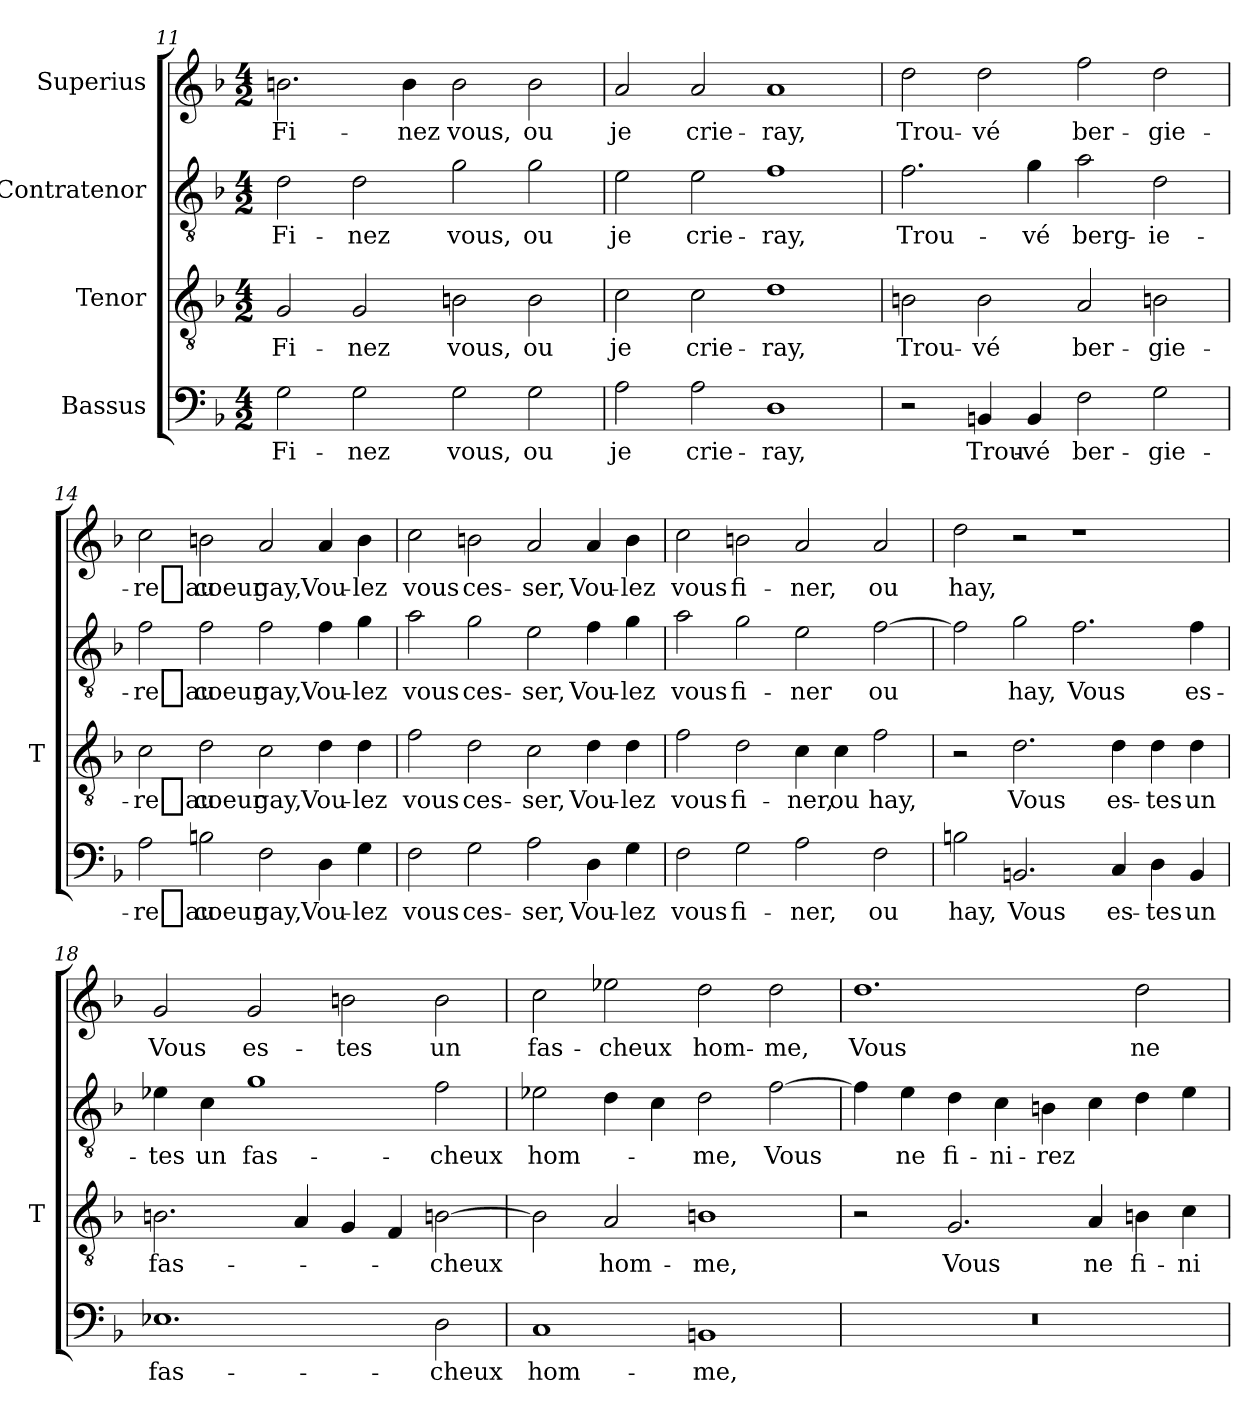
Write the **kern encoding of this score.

**kern	**text	**kern	**text	**kern	**text	**kern	**text
*part4	*part4	*part3	*part3	*part2	*part2	*part1	*part1
*staff4	*staff4	*staff3	*staff3	*staff2	*staff2	*staff1	*staff1
*I"Bassus	*	*I"Tenor	*	*I"Contratenor	*	*I"Superius	*
*	*	*I'T	*	*	*	*	*
*clefF4	*	*clefGv2	*	*clefGv2	*	*clefG2	*
*k[b-]	*	*k[b-]	*	*k[b-]	*	*k[b-]	*
*M4/2	*	*M4/2	*	*M4/2	*	*M4/2	*
=11	=11	=11	=11	=11	=11	=11	=11
2G	Fi-	2G	Fi-	2d	Fi-	2.b	Fi-
2G	-nez	2G	-nez	2d	-nez	.	.
.	.	.	.	.	.	4b	-nez
2G	-vous,	2Bn	-vous,	2g	-vous,	2b	-vous,
2G	-ou	2B	-ou	2g	-ou	2b	-ou
=12	=12	=12	=12	=12	=12	=12	=12
2A	-je	2c	-je	2e	-je	2a	-je
2A	crie-	2c	crie-	2e	crie-	2a	crie-
1D	-ray,	1d	-ray,	1f	-ray,	1a	-ray,
=13	=13	=13	=13	=13	=13	=13	=13
2r	.	2Bn	Trou-	2.f	Trou-	2dd	Trou-
4BB	Trou-	2B	-vé	.	.	2dd	-vé
4BB	-vé	.	.	4g	-vé	.	.
2F	ber-	2A	ber-	2a	berg-	2ff	ber-
2G	gie-	2Bn	gie-	2d	ie-	2dd	gie-
=14	=14	=14	=14	=14	=14	=14	=14
2A	-re_au	2c	-re_au	2f	-re_au	2cc	-re_au
2B	-coeur	2d	-coeur	2f	-coeur	2b	-coeur
2F	-gay,	2c	-gay,	2f	-gay,	2a	-gay,
4D	Vou-	4d	Vou-	4f	Vou-	4a	Vou-
4G	-lez	4d	-lez	4g	-lez	4b	-lez
=15	=15	=15	=15	=15	=15	=15	=15
2F	-vous	2f	-vous	2a	-vous	2cc	-vous
2G	ces-	2d	ces-	2g	ces-	2b	ces-
2A	-ser,	2c	-ser,	2e	-ser,	2a	-ser,
4D	Vou-	4d	Vou-	4f	Vou-	4a	Vou-
4G	-lez	4d	-lez	4g	-lez	4b	-lez
=16	=16	=16	=16	=16	=16	=16	=16
2F	-vous	2f	-vous	2a	-vous	2cc	-vous
2G	fi-	2d	fi-	2g	fi-	2b	fi-
2A	-ner,	4c	-ner,	2e	-ner	2a	-ner,
.	.	4c	-ou	.	.	.	.
2F	-ou	2f	-hay,	[2f	-ou	2a	-ou
=17	=17	=17	=17	=17	=17	=17	=17
2B	-hay,	2r	.	2f]	.	2dd	-hay,
2.BB	-Vous	2.d	-Vous	2g	-hay,	2r	.
.	.	.	.	2.f	-Vous	1r	.
4C	es-	4d	es-	.	.	.	.
4D	-tes	4d	-tes	.	.	.	.
4BB	-un	4d	-un	4f	es-	.	.
=18	=18	=18	=18	=18	=18	=18	=18
1.E-X	fas-	2.Bn	fas-	4e-X	-tes	2g	-Vous
.	.	.	.	4c	-un	.	.
.	.	.	.	1g	fas-	2g	es-
.	.	4A	.	.	.	.	.
.	.	4G	.	.	.	2b	-tes
.	.	4F	.	.	.	.	.
2D	-cheux	[2Bn	-cheux	2f	-cheux	2b	-un
=19	=19	=19	=19	=19	=19	=19	=19
1C	hom-	2B]	.	2e-X	hom-	2cc	fas-
.	.	2A	hom-	4d	.	2ee-X	-cheux
.	.	.	.	4c	.	.	.
1BB	-me,	1Bn	-me,	2d	-me,	2dd	hom-
.	.	.	.	[2f	-Vous	2dd	-me,
=20	=20	=20	=20	=20	=20	=20	=20
0r	.	2r	.	4f]	.	1.dd	-Vous
.	.	.	.	4e	-ne	.	.
.	.	2.G	-Vous	4d	fi-	.	.
.	.	.	.	4c	ni-	.	.
.	.	.	.	4B	-rez	.	.
.	.	4A	-ne	4c	.	.	.
.	.	4Bn	fi-	4d	.	2dd	-ne
.	.	4c	ni-	4e	.	.	.
=	=	=	=	=	=	=	=
*-	*-	*-	*-	*-	*-	*-	*-
